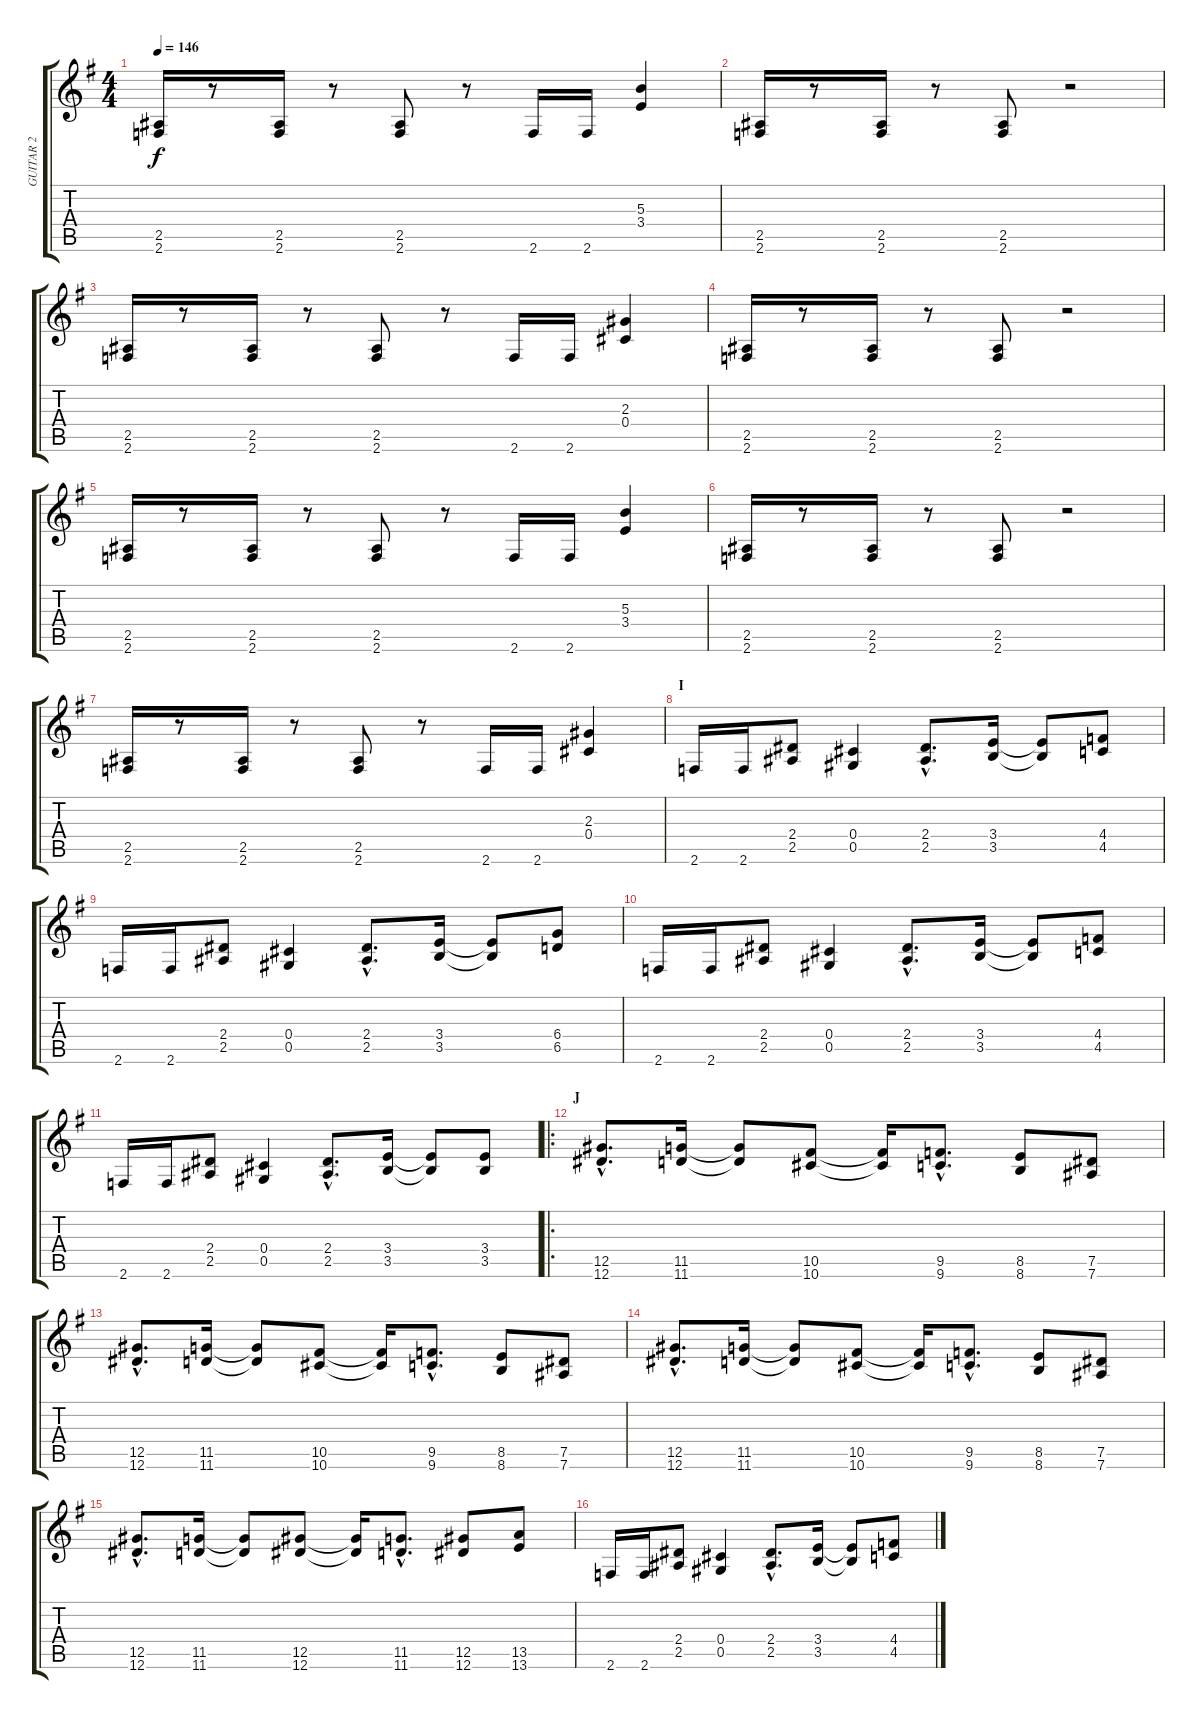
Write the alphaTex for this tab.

\track ("GUITAR 2" "GUITAR 2") {instrument distortionguitar}
\staff {score tabs}
\tuning (D4 Bb3 Gb3 Db3 Ab2 Eb2) {hide}
\ts (4 4)
\tempo 146
\clef g2
\ks eminor
(2.5 2.6).16{dy f} r.8 (2.5 2.6).16 r.8 (2.5 2.6).8 r.8 2.6.16 2.6.16 (5.3 3.4).4 |
(2.5 2.6).16 r.8 (2.5 2.6).16 r.8 (2.5 2.6).8 r.2 |
(2.5 2.6).16 r.8 (2.5 2.6).16 r.8 (2.5 2.6).8 r.8 2.6.16 2.6.16 (2.3 0.4).4 |
(2.5 2.6).16 r.8 (2.5 2.6).16 r.8 (2.5 2.6).8 r.2 |
(2.5 2.6).16 r.8 (2.5 2.6).16 r.8 (2.5 2.6).8 r.8 2.6.16 2.6.16 (5.3 3.4).4 |
(2.5 2.6).16 r.8 (2.5 2.6).16 r.8 (2.5 2.6).8 r.2 |
(2.5 2.6).16 r.8 (2.5 2.6).16 r.8 (2.5 2.6).8 r.8 2.6.16 2.6.16 (2.3 0.4).4 |
\section ("" "I")
2.6.16 2.6.16 (2.4 2.5).8 (0.4 0.5).4 (2.4{hac} 2.5{hac}).8{d} (3.4 3.5).16 (3.4{t} 3.5{t}).8 (4.4 4.5).8 |
2.6.16 2.6.16 (2.4 2.5).8 (0.4 0.5).4 (2.4{hac} 2.5{hac}).8{d} (3.4 3.5).16 (3.4{t} 3.5{t}).8 (6.4 6.5).8 |
2.6.16 2.6.16 (2.4 2.5).8 (0.4 0.5).4 (2.4{hac} 2.5{hac}).8{d} (3.4 3.5).16 (3.4{t} 3.5{t}).8 (4.4 4.5).8 |
2.6.16 2.6.16 (2.4 2.5).8 (0.4 0.5).4 (2.4{hac} 2.5{hac}).8{d} (3.4 3.5).16 (3.4{t} 3.5{t}).8 (3.4 3.5).8 |
\ro
\section ("" "J")
(12.5{hac} 12.6{hac}).8{d} (11.5 11.6).16 (11.5{t} 11.6{t}).8 (10.5 10.6).8 (10.5{t} 10.6{t}).16 (9.5{hac} 9.6{hac}).8{d} (8.5 8.6).8 (7.5 7.6).8 |
(12.5{hac} 12.6{hac}).8{d} (11.5 11.6).16 (11.5{t} 11.6{t}).8 (10.5 10.6).8 (10.5{t} 10.6{t}).16 (9.5{hac} 9.6{hac}).8{d} (8.5 8.6).8 (7.5 7.6).8 |
(12.5{hac} 12.6{hac}).8{d} (11.5 11.6).16 (11.5{t} 11.6{t}).8 (10.5 10.6).8 (10.5{t} 10.6{t}).16 (9.5{hac} 9.6{hac}).8{d} (8.5 8.6).8 (7.5 7.6).8 |
(12.5{hac} 12.6{hac}).8{d} (11.5 11.6).16 (11.5{t} 11.6{t}).8 (12.5 12.6).8 (12.5{t} 12.6{t}).16 (11.5{hac} 11.6{hac}).8{d} (12.5 12.6).8 (13.5 13.6).8 |
2.6.16 2.6.16 (2.4 2.5).8 (0.4 0.5).4 (2.4{hac} 2.5{hac}).8{d} (3.4 3.5).16 (3.4{t} 3.5{t}).8 (4.4 4.5).8
